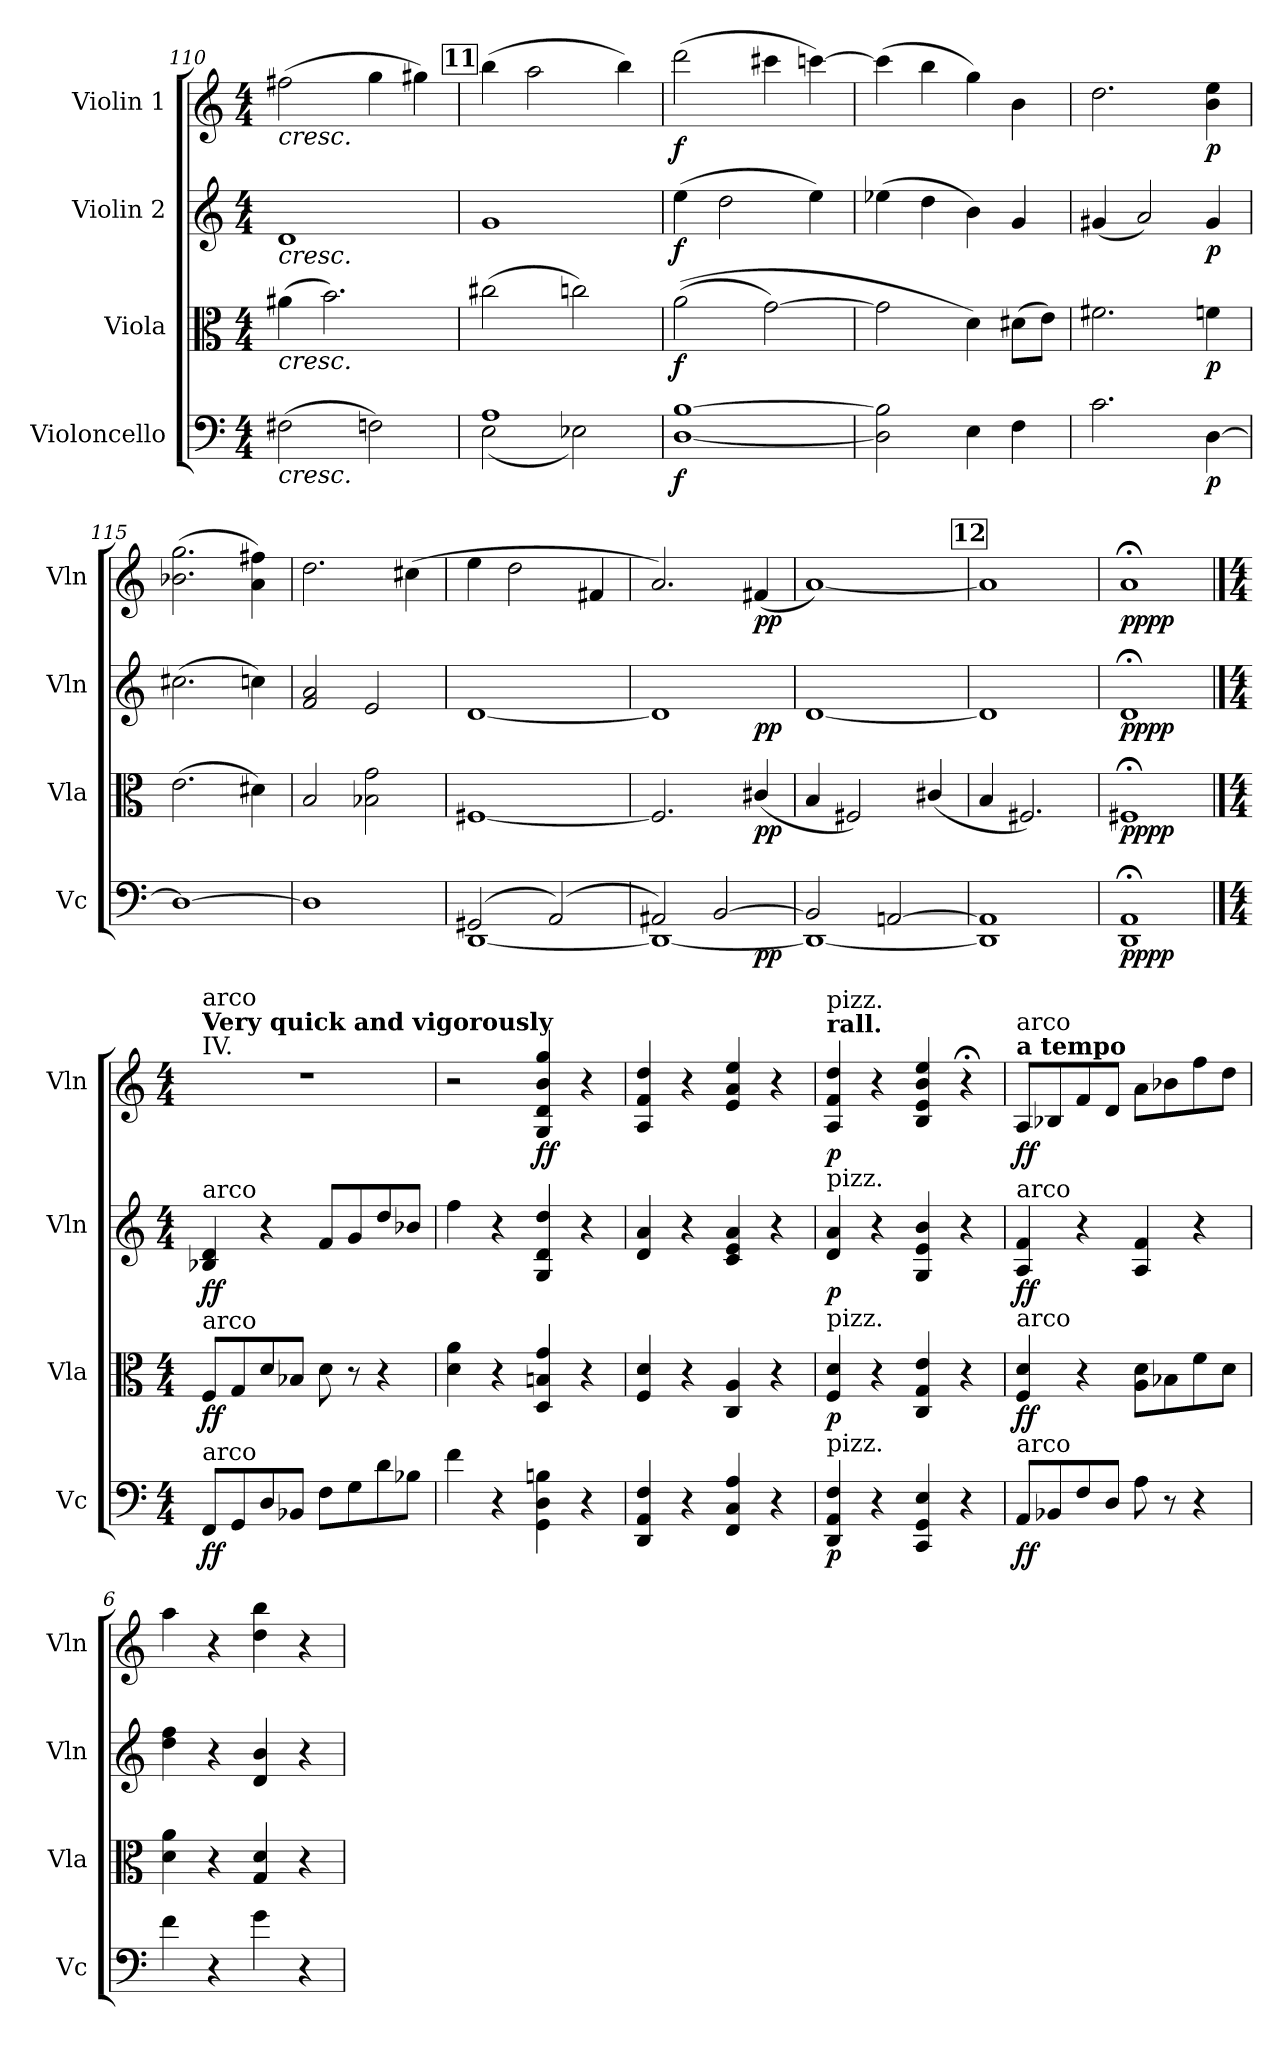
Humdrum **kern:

**kern	**dynam	**kern	**dynam	**kern	**dynam	**kern	**dynam
*part4	*part4	*part3	*part3	*part2	*part2	*part1	*part1
*staff4	*staff4	*staff3	*staff3	*staff2	*staff2	*staff1	*staff1
*I"Violoncello	*	*I"Viola	*	*I"Violin 2	*	*I"Violin 1	*
*I'Vc	*	*I'Vla	*	*I'Vln	*	*I'Vln	*
*clefF4	*	*clefC3	*	*clefG2	*	*clefG2	*
*k[]	*	*k[]	*	*k[]	*	*k[]	*
*M4/4	*	*M4/4	*	*M4/4	*	*M4/4	*
=110	=110	=110	=110	=110	=110	=110	=110
!	!LO:HP:b	!	!LO:HP:b	!	!LO:HP:b	!	!LO:HP:b
(2F#X\	<	(4a#X\	<	1d	<	(2ff#X\	<
.	.	2.b\)	.	.	.	.	.
2Fn\)	.	.	.	.	.	4gg\	.
.	.	.	.	.	.	4gg#X\)	.
!!LO:REH:place=s1:a:B:cj:fs=14:t=11
=111	=111	=111	=111	=111	=111	=111	=111
*^	*	*	*	*	*	*	*
1A	(2E\	.	(2cc#X\	.	1g	.	(4bb\	.
.	.	.	.	.	.	.	2aa\	.
.	2E-X\)	.	2ccn\)	.	.	.	.	.
.	.	.	.	.	.	.	4bb\)	.
*v	*v	*	*	*	*	*	*	*
=112	=112	=112	=112	=112	=112	=112	=112
!	!LO:DY:b	!	!LO:DY:b	!	!LO:DY:b	!	!LO:DY:b
[1D [1B	f	((2a\	f	(4ee\	f	(2ddd\	f
.	.	.	.	2dd\	.	.	.
.	.	[2g\)	.	.	.	4ccc#X\	.
.	.	.	.	4ee\)	.	[4cccn\)	.
=113	=113	=113	=113	=113	=113	=113	=113
2D\] 2B\]	.	2g\]	.	(4ee-X\	.	(4ccc\]	.
.	.	.	.	4dd\	.	4bb\	.
4E\	.	4d\)	.	4b\)	.	4gg\)	.
4F\	.	(8d#X\L	.	4g/	.	4b\	.
.	.	8e\J)	.	.	.	.	.
.	[	.	[	.	[	.	[
!!LO:LB:g=z
=114	=114	=114	=114	=114	=114	=114	=114
2.c\	.	2.f#X\	.	(4g#X/	.	2.dd\	.
.	.	.	.	2a/)	.	.	.
!	!LO:DY:b	!	!LO:DY:b	!	!LO:DY:b	!	!LO:DY:b
[4D\	p	4fn\	p	4g#/	p	4b\ 4ee\	p
=115	=115	=115	=115	=115	=115	=115	=115
1D_	.	(2.e\	.	(2.cc#X\	.	(2.b-X\ 2.gg\	.
.	.	4d#X\)	.	4ccn\)	.	4a\ 4ff#X\)	.
=116	=116	=116	=116	=116	=116	=116	=116
1D]	.	2B/	.	2f/ 2a/	.	2.dd\	.
.	.	2B-X\ 2g\	.	2e/	.	.	.
.	.	.	.	.	.	(4cc#X\	.
=117	=117	=117	=117	=117	=117	=117	=117
*^	*	*	*	*	*	*	*
(2GG#X/	[1DD	.	[1F#X	.	[1d	.	4ee\	.
.	.	.	.	.	.	.	2dd\	.
(2AA/)	.	.	.	.	.	.	.	.
.	.	.	.	.	.	.	4f#X/	.
=118	=118	=118	=118	=118	=118	=118	=118	=118
*	*^	*	*	*	*^	*	*	*
2AA#X/)	1DD_	2.ryy	.	2.F#/]	.	1d]	2.ryy	.	2.a/)	.
[2BB/	.	.	.	.	.	.	.	.	.	.
!	!	!	!LO:DY:b	!	!LO:DY:b	!	!	!LO:DY:b	!	!LO:DY:b
.	.	4ryy	pp	(4c#X/	pp	.	4ryy	pp	(4f#X/	pp
*	*v	*v	*	*	*	*v	*v	*	*	*
=119	=119	=119	=119	=119	=119	=119	=119	=119
2BB/]	1DD_	.	4B/	.	[1d	.	[1a)	.
.	.	.	2F#X/)	.	.	.	.	.
[2AAn/	.	.	.	.	.	.	.	.
.	.	.	(4c#X/	.	.	.	.	.
!!LO:REH:place=s1:a:B:cj:fs=14:t=12
=120	=120	=120	=120	=120	=120	=120	=120	=120
1AA]	1DD]	.	4B/	.	1d]	.	1a]	.
.	.	.	2.F#X/)	.	.	.	.	.
*v	*v	*	*	*	*	*	*	*
=121	=121	=121	=121	=121	=121	=121	=121
!	!LO:DY:b	!	!LO:DY:b	!	!LO:DY:b	!	!LO:DY:b
1DD;< 1AA;<	pppp	1F#j;<	pppp	1d;<	pppp	1a;<	pppp
!!LO:PB:g=z
==1	==1	==1	==1	==1	==1	==1	==1
*M4/4	*	*M4/4	*	*M4/4	*	*M4/4	*
!	!	!	!	!	!	!LO:TX:a:t=IV.	!
!	!	!	!	!	!	!LO:TX:a:B:t=Very quick and vigorously	!
!	!	!	!	!	!	!LO:TX:a:t=arco	!
!	!	!	!	!LO:TX:a:t=arco	!	!	!
!	!	!LO:TX:a:t=arco	!	!	!	!	!
!LO:TX:a:t=arco	!	!	!	!	!	!	!
!	!LO:DY:b	!	!LO:DY:b	!	!LO:DY:b	!	!
8FF/L	ff	8F/L	ff	4B-X/ 4d/	ff	1r	.
8GG/	.	8G/	.	.	.	.	.
8D/	.	8d/	.	4r	.	.	.
8BB-X/J	.	8B-X/J	.	.	.	.	.
8F\L	.	8d\	.	8f/L	.	.	.
8G\	.	8r	.	8g/	.	.	.
8d\	.	4r	.	8dd/	.	.	.
8B-X\J	.	.	.	8b-X/J	.	.	.
=2	=2	=2	=2	=2	=2	=2	=2
4f\	.	4d\ 4a\	.	4ff\	.	2r	.
4r	.	4r	.	4r	.	.	.
!	!	!	!	!	!	!	!LO:DY:b
4GG\ 4D\ 4Bn\	.	4D/ 4Bn/ 4g/	.	4G/ 4d/ 4dd/	.	4G/ 4d/ 4b/ 4gg/	ff
4r	.	4r	.	4r	.	4r	.
=3	=3	=3	=3	=3	=3	=3	=3
4DD/ 4AA/ 4F/	.	4F/ 4d/	.	4d/ 4a/	.	4A/ 4f/ 4dd/	.
4r	.	4r	.	4r	.	4r	.
4FF/ 4C/ 4A/	.	4C/ 4A/	.	4c/ 4e/ 4a/	.	4e/ 4a/ 4ee/	.
4r	.	4r	.	4r	.	4r	.
=4	=4	=4	=4	=4	=4	=4	=4
!	!	!	!	!	!	!LO:TX:a:B:t=rall.	!
!	!	!	!	!	!	!LO:TX:a:t=pizz.	!
!	!	!	!	!LO:TX:a:t=pizz.	!	!	!
!	!	!LO:TX:a:t=pizz.	!	!	!	!	!
!LO:TX:a:t=pizz.	!	!	!	!	!	!	!
!	!LO:DY:b	!	!LO:DY:b	!	!LO:DY:b	!	!LO:DY:b
4DD/ 4AA/ 4F/	p	4F/ 4d/	p	4d/ 4a/	p	4A/ 4f/ 4dd/	p
4r	.	4r	.	4r	.	4r	.
4CC/ 4GG/ 4E/	.	4C/ 4G/ 4e/	.	4G/ 4e/ 4b/	.	4B/ 4e/ 4b/ 4ee/	.
4r	.	4r	.	4r	.	4r;<	.
=5	=5	=5	=5	=5	=5	=5	=5
!	!	!	!	!	!	!LO:TX:a:B:t=a tempo	!
!	!	!	!	!	!	!LO:TX:a:t=arco	!
!	!	!	!	!LO:TX:a:t=arco	!	!	!
!	!	!LO:TX:a:t=arco	!	!	!	!	!
!LO:TX:a:t=arco	!	!	!	!	!	!	!
!	!LO:DY:b	!	!LO:DY:b	!	!LO:DY:b	!	!LO:DY:b
8AA/L	ff	4F/ 4d/	ff	4A/ 4f/	ff	8A/L	ff
8BB-X/	.	.	.	.	.	8B-X/	.
8F/	.	4r	.	4r	.	8f/	.
8D/J	.	.	.	.	.	8d/J	.
8A\	.	8A\ 8d\L	.	4A/ 4f/	.	8a\L	.
8r	.	8B-X\	.	.	.	8b-X\	.
4r	.	8f\	.	4r	.	8ff\	.
.	.	8d\J	.	.	.	8dd\J	.
!!LO:LB:g=z
=6	=6	=6	=6	=6	=6	=6	=6
4f\	.	4d\ 4a\	.	4dd\ 4ff\	.	4aa\	.
4r	.	4r	.	4r	.	4r	.
4g\	.	4G/ 4d/	.	4d/ 4b/	.	4dd\ 4bb\	.
4r	.	4r	.	4r	.	4r	.
=	=	=	=	=	=	=	=
*-	*-	*-	*-	*-	*-	*-	*-
